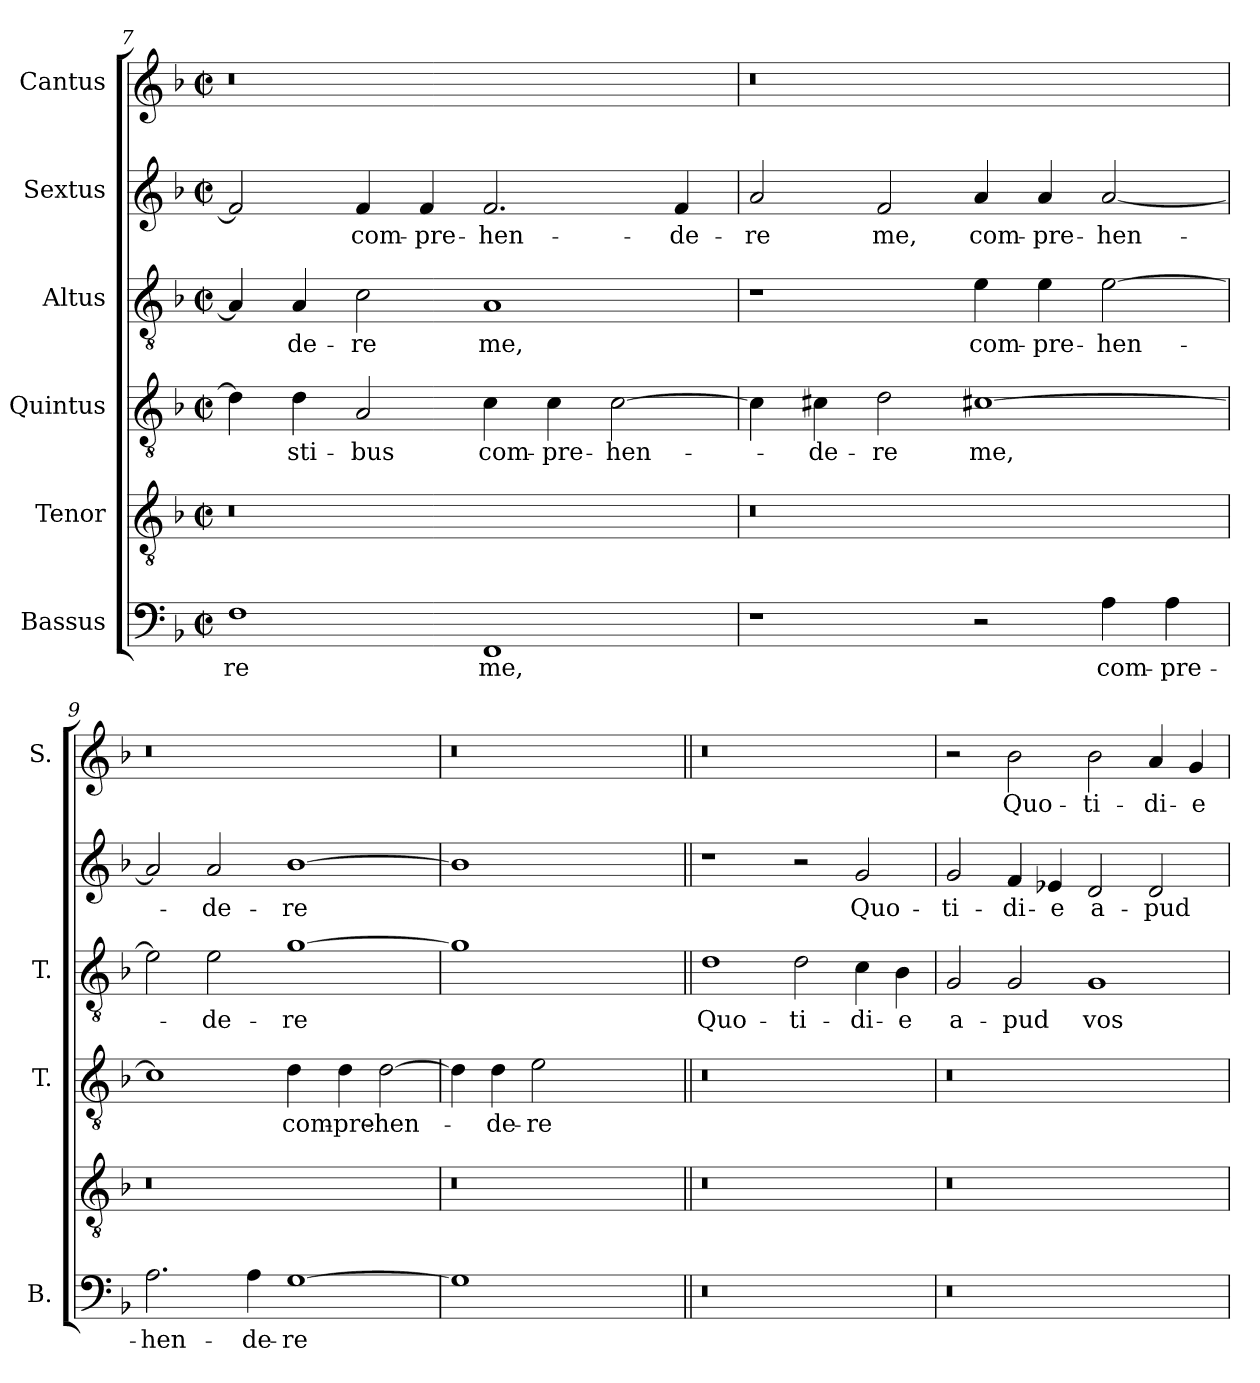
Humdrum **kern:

**kern	**text	**kern	**kern	**text	**kern	**text	**kern	**text	**kern	**text
*part6	*part6	*part5	*part4	*part4	*part3	*part3	*part2	*part2	*part1	*part1
*staff6	*staff6	*staff5	*staff4	*staff4	*staff3	*staff3	*staff2	*staff2	*staff1	*staff1
*I"Bassus	*	*I"Tenor	*I"Quintus	*	*I"Altus	*	*I"Sextus	*	*I"Cantus	*
*I'B.	*	*	*I'T.	*	*I'T.	*	*	*	*I'S.	*
*clefF4	*	*clefGv2	*clefGv2	*	*clefGv2	*	*clefG2	*	*clefG2	*
*k[b-]	*	*k[b-]	*k[b-]	*	*k[b-]	*	*k[b-]	*	*k[b-]	*
*F:	*	*F:	*F:	*	*F:	*	*F:	*	*F:	*
*M2/2	*	*M2/2	*M2/2	*	*M2/2	*	*M2/2	*	*M2/2	*
*met(c|)	*	*met(c|)	*met(c|)	*	*met(c|)	*	*met(c|)	*	*met(c|)	*
=7	=7	=7	=7	=7	=7	=7	=7	=7	=7	=7
!	!	!LO:N:vis=0	!	!	!	!	!	!	!LO:N:vis=0	!
1F\	-re	1r	4d\]	.	4A/]	.	2f/]	.	1r	.
.	.	.	4d\	-sti-	4A/	-de-	.	.	.	.
.	.	.	2A/	-bus	2c\	-re	4f/	com-	.	.
.	.	.	.	.	.	.	4f/	-pre-	.	.
1FF/	me,	1ryy	4c\	com-	1A/	me,	2.f/	-hen-	1ryy	.
.	.	.	4c\	-pre-	.	.	.	.	.	.
.	.	.	[2c\	-hen-	.	.	.	.	.	.
.	.	.	.	.	.	.	4f/	-de-	.	.
=8	=8	=8	=8	=8	=8	=8	=8	=8	=8	=8
!	!	!LO:N:vis=0	!	!	!	!	!	!	!LO:N:vis=0	!
1r	.	1r	4c\]	.	1r	.	2a/	-re	1r	.
.	.	.	4c#X\	-de-	.	.	.	.	.	.
.	.	.	2d\	-re	.	.	2f/	me,	.	.
2r	.	1ryy	[1c#X\	me,	4e\	com-	4a/	com-	1ryy	.
.	.	.	.	.	4e\	-pre-	4a/	-pre-	.	.
4A\	com-	.	.	.	[2e\	-hen-	[2a/	-hen-	.	.
4A\	-pre-	.	.	.	.	.	.	.	.	.
=9	=9	=9	=9	=9	=9	=9	=9	=9	=9	=9
!	!	!LO:N:vis=0	!	!	!	!	!	!	!LO:N:vis=0	!
2.A\	-hen-	1r	1c#\]	.	2e\]	.	2a/]	.	1r	.
.	.	.	.	.	2e\	-de-	2a/	-de-	.	.
4A\	-de-	.	.	.	.	.	.	.	.	.
[1G\	-re	1ryy	4d\	com-	[1g\	-re	[1b-\	-re	1ryy	.
.	.	.	4d\	-pre-	.	.	.	.	.	.
.	.	.	[2d\	-hen-	.	.	.	.	.	.
=10	=10	=10	=10	=10	=10	=10	=10	=10	=10	=10
!	!	!LO:N:vis=0	!	!	!	!	!	!	!LO:N:vis=0	!
1G\]	.	1r	4d\]	.	1g\]	.	1b-\]	.	1r	.
.	.	.	4d\	-de-	.	.	.	.	.	.
.	.	.	2e\	-re	.	.	.	.	.	.
1A\yy	me.	1ryy	1c#X\yy	me.	1e\yy	me.	1a/yy	me.	1ryy	.
=11||	=11||	=11||	=11||	=11||	=11||	=11||	=11||	=11||	=11||	=11||
!LO:N:vis=0	!	!LO:N:vis=0	!LO:N:vis=0	!	!	!	!	!	!LO:N:vis=0	!
1r	.	1r	1r	.	1d\	Quo-	1r	.	1r	.
1ryy	.	1ryy	1ryy	.	2d\	-ti-	2r	.	1ryy	.
.	.	.	.	.	4c\	-di-	2g/	Quo-	.	.
.	.	.	.	.	4B-\	-e	.	.	.	.
=12	=12	=12	=12	=12	=12	=12	=12	=12	=12	=12
!LO:N:vis=0	!	!LO:N:vis=0	!LO:N:vis=0	!	!	!	!	!	!	!
1r	.	1r	1r	.	2G/	a-	2g/	-ti-	2r	.
.	.	.	.	.	2G/	-pud	4f/	-di-	2b-\	Quo-
.	.	.	.	.	.	.	4e-X/	-e	.	.
1ryy	.	1ryy	1ryy	.	1G/	vos	2d/	a-	2b-\	-ti-
.	.	.	.	.	.	.	2d/	-pud	4a/	-di-
.	.	.	.	.	.	.	.	.	4g/	-e
=	=	=	=	=	=	=	=	=	=	=
*-	*-	*-	*-	*-	*-	*-	*-	*-	*-	*-
